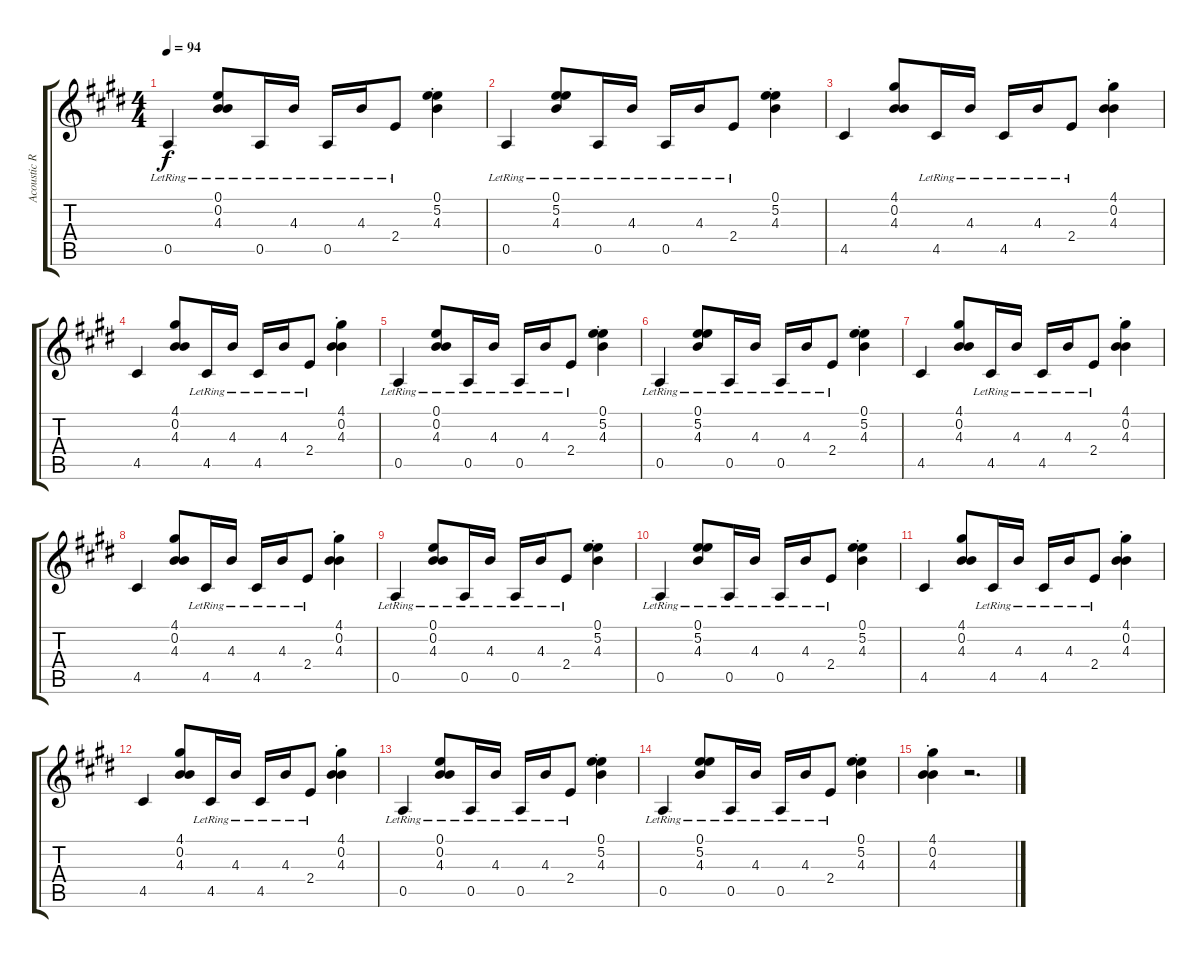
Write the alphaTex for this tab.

\track ("Acoustic Rhythm" "Acoustic R") {instrument acousticguitarsteel}
\staff {score tabs}
\tuning (E4 B3 G3 D3 A2 E2) {hide}
\ts (4 4)
\tempo 94
\clef g2
\ks c#minor
0.5{lr}.4{dy f} (0.1{lr} 0.2{lr} 4.3{lr}).8 0.5{lr}.16 4.3{lr}.16 0.5{lr}.16 4.3{lr}.16 2.4{lr}.8 (0.1{st} 5.2{st} 4.3{st}).4 |
0.5{lr}.4 (0.1{lr} 5.2{lr} 4.3{lr}).8 0.5{lr}.16 4.3{lr}.16 0.5{lr}.16 4.3{lr}.16 2.4{lr}.8 (0.1{st} 5.2{st} 4.3{st}).4 |
\ks e
4.5.4 (4.1 0.2 4.3).8 4.5{lr}.16 4.3{lr}.16 4.5{lr}.16 4.3{lr}.16 2.4{lr}.8 (4.1{st} 0.2{st} 4.3{st}).4 |
\ks c#minor
4.5.4 (4.1 0.2 4.3).8 4.5{lr}.16 4.3{lr}.16 4.5{lr}.16 4.3{lr}.16 2.4{lr}.8 (4.1{st} 0.2{st} 4.3{st}).4 |
0.5{lr}.4 (0.1{lr} 0.2{lr} 4.3{lr}).8 0.5{lr}.16 4.3{lr}.16 0.5{lr}.16 4.3{lr}.16 2.4{lr}.8 (0.1{st} 5.2{st} 4.3{st}).4 |
0.5{lr}.4 (0.1{lr} 5.2{lr} 4.3{lr}).8 0.5{lr}.16 4.3{lr}.16 0.5{lr}.16 4.3{lr}.16 2.4{lr}.8 (0.1{st} 5.2{st} 4.3{st}).4 |
\ks e
4.5.4 (4.1 0.2 4.3).8 4.5{lr}.16 4.3{lr}.16 4.5{lr}.16 4.3{lr}.16 2.4{lr}.8 (4.1{st} 0.2{st} 4.3{st}).4 |
\ks c#minor
4.5.4 (4.1 0.2 4.3).8 4.5{lr}.16 4.3{lr}.16 4.5{lr}.16 4.3{lr}.16 2.4{lr}.8 (4.1{st} 0.2{st} 4.3{st}).4 |
0.5{lr}.4 (0.1{lr} 0.2{lr} 4.3{lr}).8 0.5{lr}.16 4.3{lr}.16 0.5{lr}.16 4.3{lr}.16 2.4{lr}.8 (0.1{st} 5.2{st} 4.3{st}).4 |
0.5{lr}.4 (0.1{lr} 5.2{lr} 4.3{lr}).8 0.5{lr}.16 4.3{lr}.16 0.5{lr}.16 4.3{lr}.16 2.4{lr}.8 (0.1{st} 5.2{st} 4.3{st}).4 |
\ks e
4.5.4 (4.1 0.2 4.3).8 4.5{lr}.16 4.3{lr}.16 4.5{lr}.16 4.3{lr}.16 2.4{lr}.8 (4.1{st} 0.2{st} 4.3{st}).4 |
\ks c#minor
4.5.4 (4.1 0.2 4.3).8 4.5{lr}.16 4.3{lr}.16 4.5{lr}.16 4.3{lr}.16 2.4{lr}.8 (4.1{st} 0.2{st} 4.3{st}).4 |
0.5{lr}.4 (0.1{lr} 0.2{lr} 4.3{lr}).8 0.5{lr}.16 4.3{lr}.16 0.5{lr}.16 4.3{lr}.16 2.4{lr}.8 (0.1{st} 5.2{st} 4.3{st}).4 |
0.5{lr}.4 (0.1{lr} 5.2{lr} 4.3{lr}).8 0.5{lr}.16 4.3{lr}.16 0.5{lr}.16 4.3{lr}.16 2.4{lr}.8 (0.1{st} 5.2{st} 4.3{st}).4 |
(4.1{st} 0.2{st} 4.3{st}).4 r.2{d}
